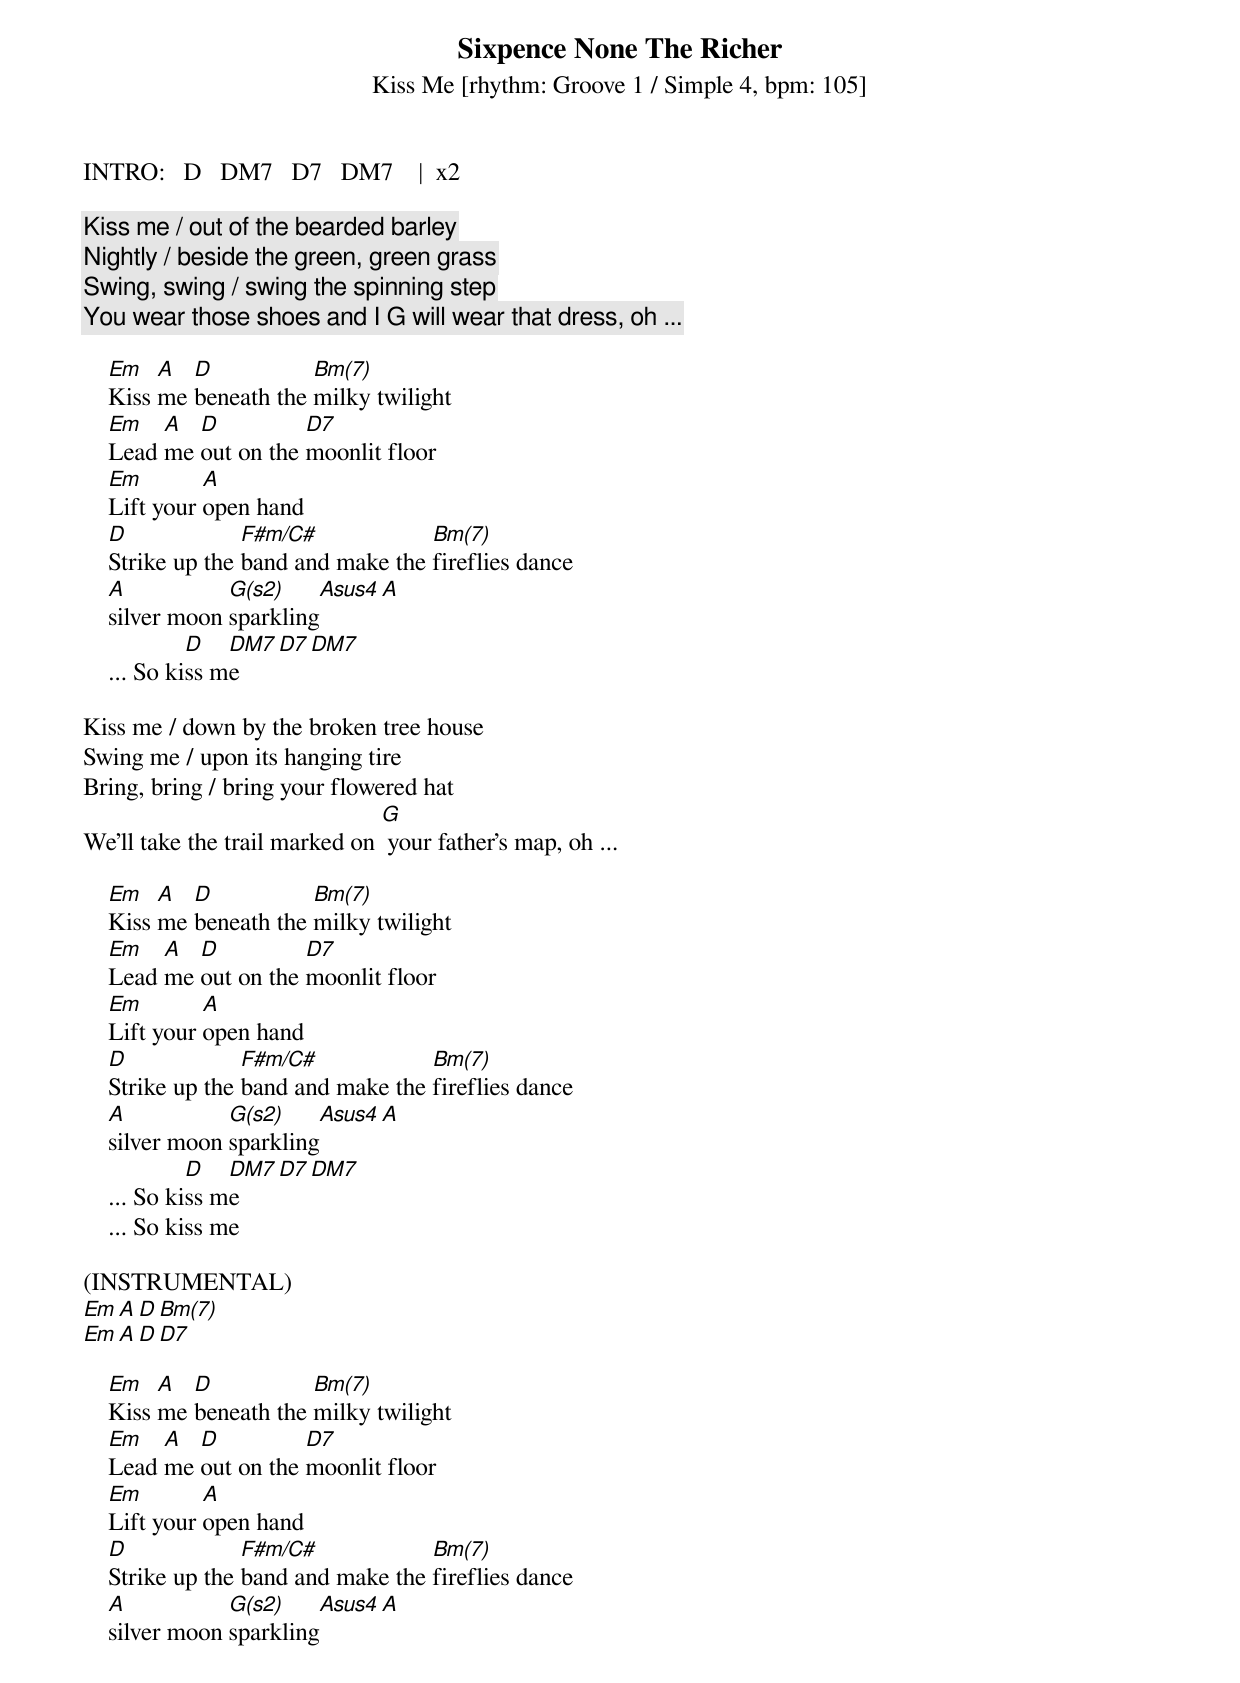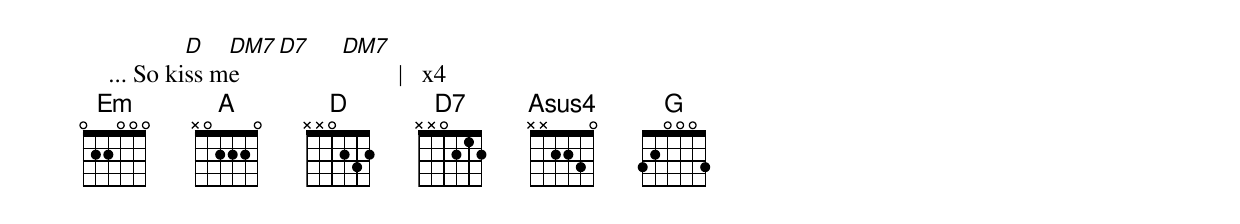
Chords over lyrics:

Sixpence None The Richer
Kiss Me [rhythm: Groove 1 / Simple 4, bpm: 105]

INTRO:   D   DM7   D7   DM7    |  x2

Kiss me / out of the bearded barley
Nightly / beside the green, green grass
Swing, swing / swing the spinning step
You wear those shoes and I [G] will wear that dress, oh ...

    Em   A  D           Bm(7)
    Kiss me beneath the milky twilight
    Em   A  D          D7
    Lead me out on the moonlit floor
    Em        A
    Lift your open hand
    D             F#m/C#            Bm(7)
    Strike up the band and make the fireflies dance
    A           G(s2)      Asus4  A
    silver moon sparkling
             D   DM7   D7   DM7
    ... So kiss me

Kiss me / down by the broken tree house
Swing me / upon its hanging tire
Bring, bring / bring your flowered hat
We'll take the trail marked on [G] your father's map, oh ...

    Em   A  D           Bm(7)
    Kiss me beneath the milky twilight
    Em   A  D          D7
    Lead me out on the moonlit floor
    Em        A
    Lift your open hand
    D             F#m/C#            Bm(7)
    Strike up the band and make the fireflies dance
    A           G(s2)      Asus4  A
    silver moon sparkling
             D   DM7   D7   DM7
    ... So kiss me
    ... So kiss me

(INSTRUMENTAL)
Em   A   D    Bm(7)
Em   A   D    D7

    Em   A  D           Bm(7)
    Kiss me beneath the milky twilight
    Em   A  D          D7
    Lead me out on the moonlit floor
    Em        A
    Lift your open hand
    D             F#m/C#            Bm(7)
    Strike up the band and make the fireflies dance
    A           G(s2)      Asus4  A
    silver moon sparkling
             D   DM7   D7   DM7
    ... So kiss me                   |   x4
